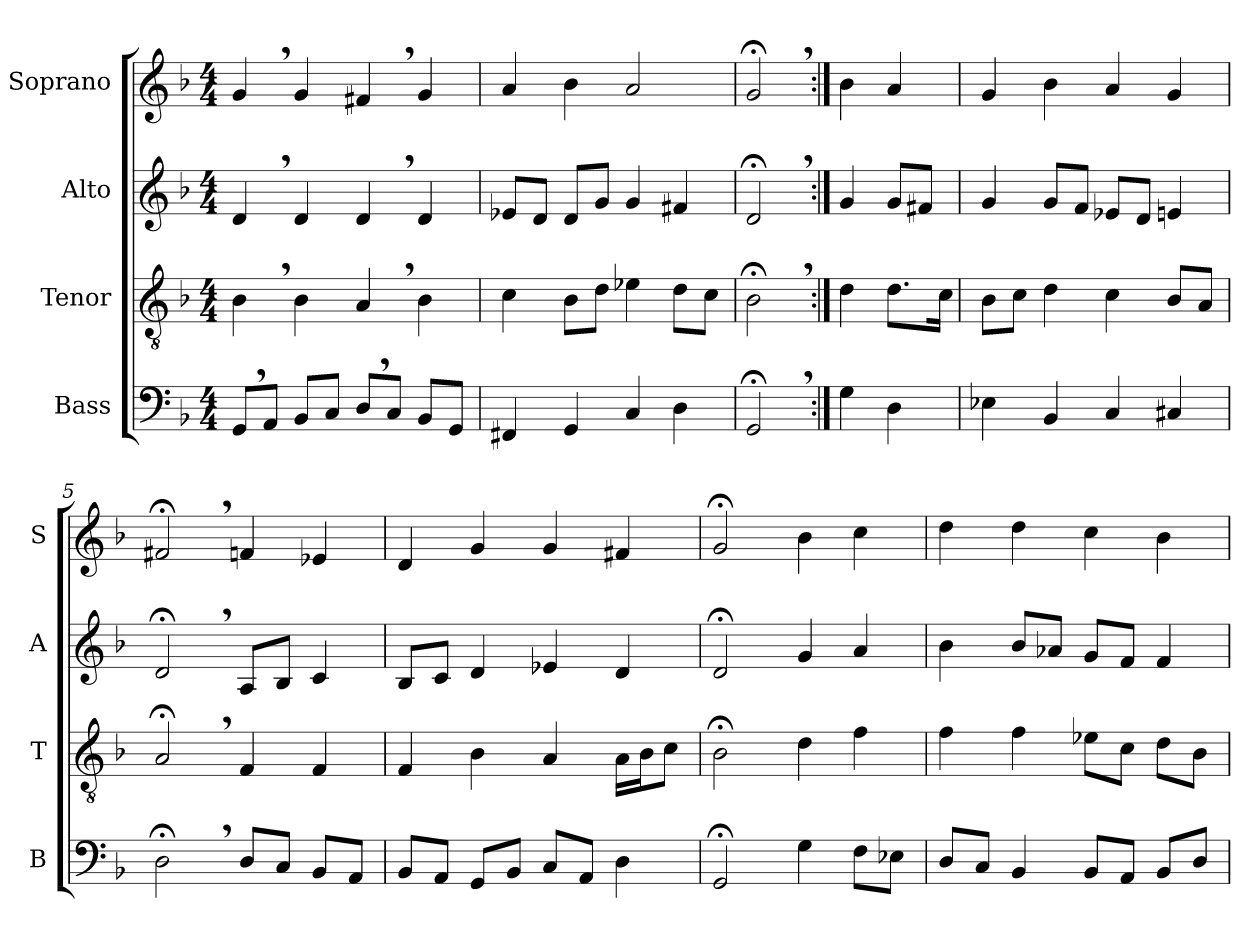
**kern	**kern	**kern	**kern
*part4	*part3	*part2	*part1
*staff4	*staff3	*staff2	*staff1
*I"Bass	*I"Tenor	*I"Alto	*I"Soprano
*I'B	*I'T	*I'A	*I'S
*clefF4	*clefGv2	*clefG2	*clefG2
*k[b-]	*k[b-]	*k[b-]	*k[b-]
*M4/4	*M4/4	*M4/4	*M4/4
=1	=1	=1	=1
8GG,/L	4B-,\	4d,/	4g,/
8AA/J	.	.	.
8BB-/L	4B-\	4d/	4g/
8C/J	.	.	.
8D,/L	4A,/	4d,/	4f#X,/
8C/J	.	.	.
8BB-/L	4B-\	4d/	4g/
8GG/J	.	.	.
=2	=2	=2	=2
4FF#X/	4c\	8e-X/L	4a/
.	.	8d/J	.
4GG/	8B-\L	8d/L	4b-\
.	8d\J	8g/J	.
4C/	4e-X\	4g/	2a/
4D\	8d\L	4f#X/	.
.	8c\J	.	.
=3	=3	=3	=3
2GG;<,/	2B-;<,\	2d;<,/	2g;<,/
=3b:|!	=3b:|!	=3b:|!	=3b:|!
4G\	4d\	4g/	4b-\
4D\	8.d\L	8g/L	4a/
.	.	8f#X/J	.
.	16c\Jk	.	.
=4	=4	=4	=4
4E-X\	8B-\L	4g/	4g/
.	8c\J	.	.
4BB-/	4d\	8g/L	4b-\
.	.	8f/J	.
4C/	4c\	8e-X/L	4a/
.	.	8d/J	.
4C#X/	8B-/L	4en/	4g/
.	8A/J	.	.
=5	=5	=5	=5
2D;<,\	2A;<,/	2d;<,/	2f#X;<,/
8D/L	4F/	8A/L	4fn/
8C/J	.	8B-/J	.
8BB-/L	4F/	4c/	4e-X/
8AA/J	.	.	.
=6	=6	=6	=6
8BB-/L	4F/	8B-/L	4d/
8AA/J	.	8c/J	.
8GG/L	4B-\	4d/	4g/
8BB-/J	.	.	.
8C/L	4A/	4e-X/	4g/
8AA/J	.	.	.
4D\	16A\LL	4d/	4f#X/
.	16B-\J	.	.
.	8c\J	.	.
=7	=7	=7	=7
2GG;</	2B-;<\	2d;</	2g;</
4G\	4d\	4g/	4b-\
8F\L	4f\	4a/	4cc\
8E-X\J	.	.	.
=8	=8	=8	=8
8D/L	4f\	4b-\	4dd\
8C/J	.	.	.
4BB-/	4f\	8b-/L	4dd\
.	.	8a-X/J	.
8BB-/L	8e-X\L	8g/L	4cc:\
8AA/J	8c\J	8f/J	.
8BB-/L	8d\L	4f/	4b-\
8D/J	8B-\J	.	.
=	=	=	=
*-	*-	*-	*-
